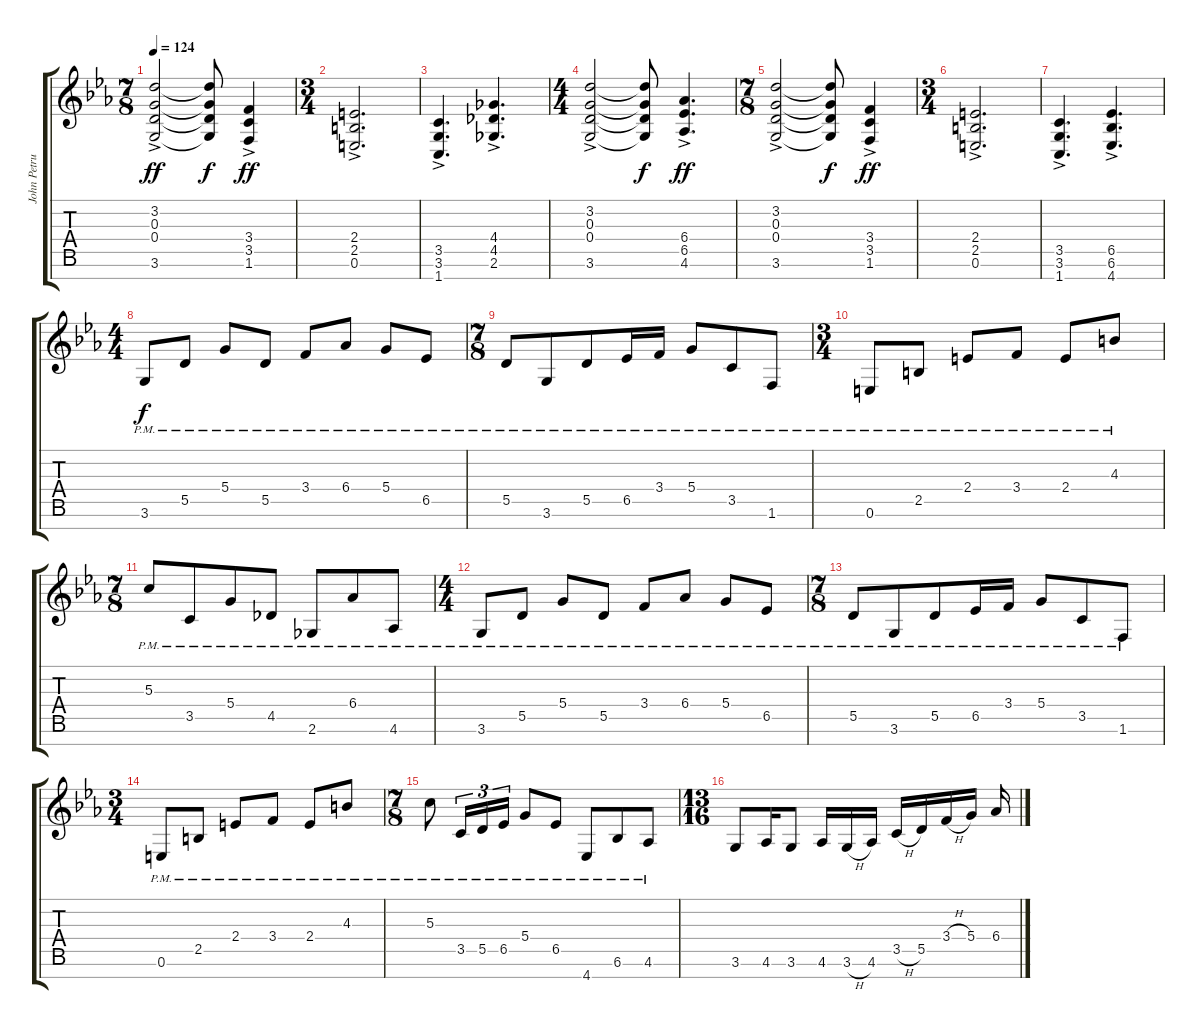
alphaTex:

\track ("John Petrucci" "John Petru") {instrument acousticguitarsteel}
\staff {score tabs}
\tuning (E4 B3 G3 D3 A2 E2 B1) {hide}
\ts (7 8)
\tempo 124
\clef g2
\ks eb
(3.2 0.3 0.4 3.6{ac}).2{dy ff} (3.2{t} 0.3{t} 0.4{t} 3.6{t}).8{dy f} (3.4 3.5 1.6{ac}).4{dy ff} |
\ts (3 4)
(2.4 2.5 0.6{ac}).2{d} |
(3.5 3.6 1.7{ac}).4{d} (4.4 4.5 2.6{ac}).4{d} |
\ts (4 4)
(3.2 0.3 0.4 3.6{ac}).2 (3.2{t} 0.3{t} 0.4{t} 3.6{t}).8{dy f} (6.4 6.5 4.6{ac}).4{d dy ff} |
\ts (7 8)
(3.2 0.3 0.4 3.6{ac}).2 (3.2{t} 0.3{t} 0.4{t} 3.6{t}).8{dy f} (3.4 3.5 1.6{ac}).4{dy ff} |
\ts (3 4)
(2.4 2.5 0.6{ac}).2{d} |
(3.5 3.6 1.7{ac}).4{d} (6.5 6.6{ac} 4.7{ac}).4{d} |
\ts (4 4)
3.6{pm}.8{dy f} 5.5{pm}.8 5.4{pm}.8 5.5{pm}.8 3.4{pm}.8 6.4{pm}.8 5.4{pm}.8 6.5{pm}.8 |
\ts (7 8)
5.5{pm}.8 3.6{pm}.8 5.5{pm}.8 6.5{pm}.16 3.4{pm}.16 5.4{pm}.8 3.5{pm}.8 1.6{pm}.8 |
\ts (3 4)
0.6{pm}.8 2.5{pm}.8 2.4{pm}.8 3.4{pm}.8 2.4{pm}.8 4.3{pm}.8 |
\ts (7 8)
5.3{pm}.8 3.5{pm}.8 5.4{pm}.8 4.5{pm}.8 2.6{pm}.8 6.4{pm}.8 4.6{pm}.8 |
\ts (4 4)
3.6{pm}.8 5.5{pm}.8 5.4{pm}.8 5.5{pm}.8 3.4{pm}.8 6.4{pm}.8 5.4{pm}.8 6.5{pm}.8 |
\ts (7 8)
5.5{pm}.8 3.6{pm}.8 5.5{pm}.8 6.5{pm}.16 3.4{pm}.16 5.4{pm}.8 3.5{pm}.8 1.6{pm}.8 |
\ts (3 4)
0.6{pm}.8 2.5{pm}.8 2.4{pm}.8 3.4{pm}.8 2.4{pm}.8 4.3{pm}.8 |
\ts (7 8)
5.3{pm}.8 3.5{pm}.16{tu (3 2)} 5.5{pm}.16{tu (3 2)} 6.5{pm}.16{tu (3 2)} 5.4{pm}.8 6.5{pm}.8 4.7{pm}.8 6.6{pm}.8 4.6{pm}.8 |
\ts (13 16)
3.6.8 4.6.16 3.6.8 4.6.16 3.6{h}.16 4.6.16 3.5{h}.16 5.5.16 3.4{h}.16 5.4.16 6.4.16
